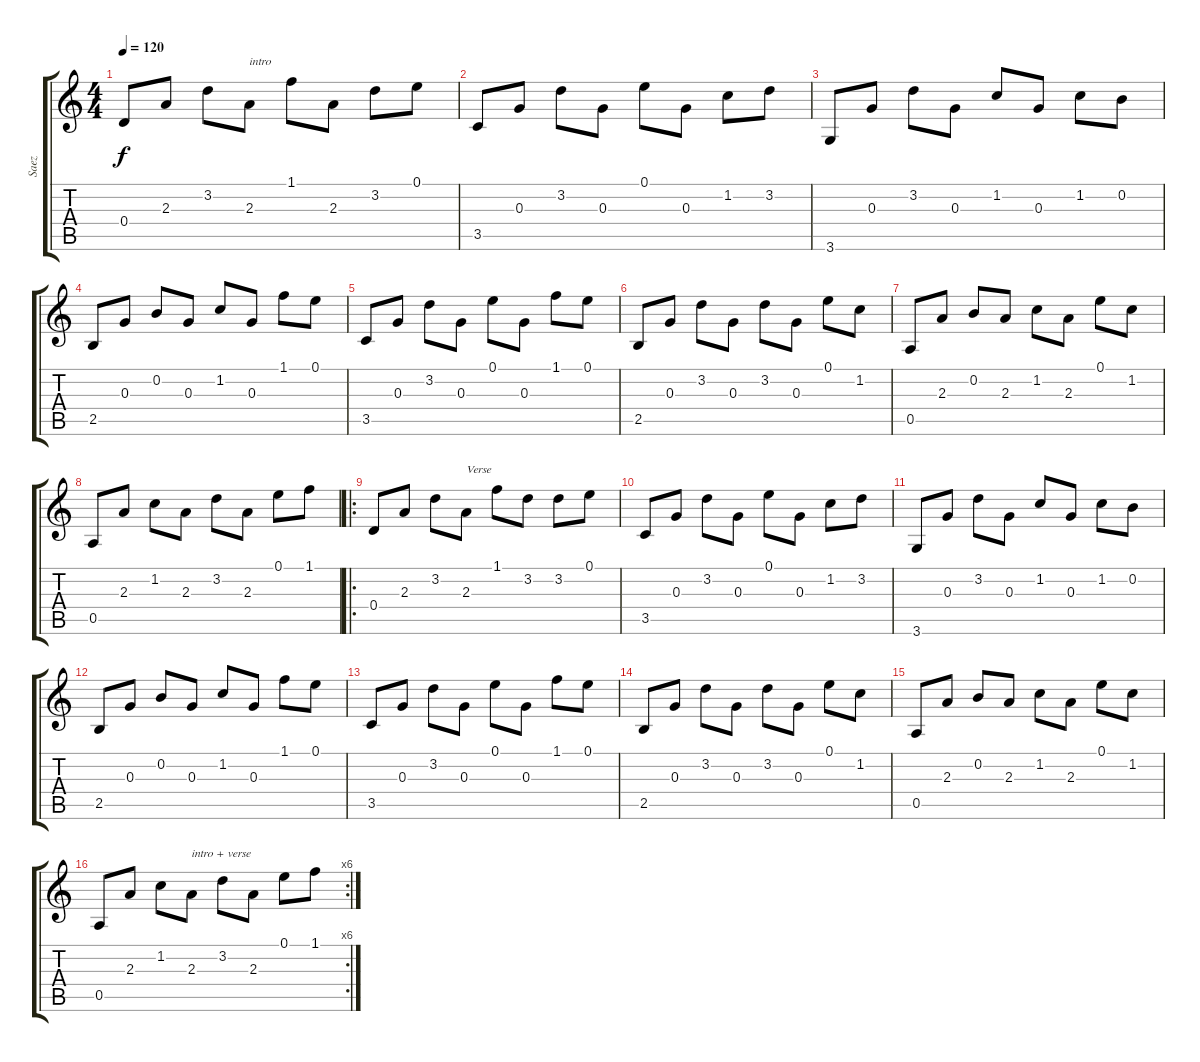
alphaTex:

\track ("Saez " "Saez ") {instrument electricguitarmuted}
\staff {score tabs}
\tuning (E4 B3 G3 D3 A2 E2) {hide}
\ts (4 4)
\tempo 120
\clef g2
\ks c
0.4.8{dy f instrument electricguitarmuted} 2.3.8 3.2.8 2.3.8{txt "intro "} 1.1.8 2.3.8 3.2.8 0.1.8 |
3.5.8 0.3.8 3.2.8 0.3.8 0.1.8 0.3.8 1.2.8 3.2.8 |
3.6.8 0.3.8 3.2.8 0.3.8 1.2.8 0.3.8 1.2.8 0.2.8 |
2.5.8 0.3.8 0.2.8 0.3.8 1.2.8 0.3.8 1.1.8 0.1.8 |
3.5.8 0.3.8 3.2.8 0.3.8 0.1.8 0.3.8 1.1.8 0.1.8 |
2.5.8 0.3.8 3.2.8 0.3.8 3.2.8 0.3.8 0.1.8 1.2.8 |
0.5.8 2.3.8 0.2.8 2.3.8 1.2.8 2.3.8 0.1.8 1.2.8 |
0.5.8 2.3.8 1.2.8 2.3.8 3.2.8 2.3.8 0.1.8 1.1.8 |
\ro
0.4.8 2.3.8 3.2.8 2.3.8{txt "Verse"} 1.1.8 3.2.8 3.2.8 0.1.8 |
3.5.8 0.3.8 3.2.8 0.3.8 0.1.8 0.3.8 1.2.8 3.2.8 |
3.6.8 0.3.8 3.2.8 0.3.8 1.2.8 0.3.8 1.2.8 0.2.8 |
2.5.8 0.3.8 0.2.8 0.3.8 1.2.8 0.3.8 1.1.8 0.1.8 |
3.5.8 0.3.8 3.2.8 0.3.8 0.1.8 0.3.8 1.1.8 0.1.8 |
2.5.8 0.3.8 3.2.8 0.3.8 3.2.8 0.3.8 0.1.8 1.2.8 |
0.5.8 2.3.8 0.2.8 2.3.8 1.2.8 2.3.8 0.1.8 1.2.8 |
\rc 6
0.5.8 2.3.8 1.2.8 2.3.8{txt "intro + verse"} 3.2.8 2.3.8 0.1.8 1.1.8
